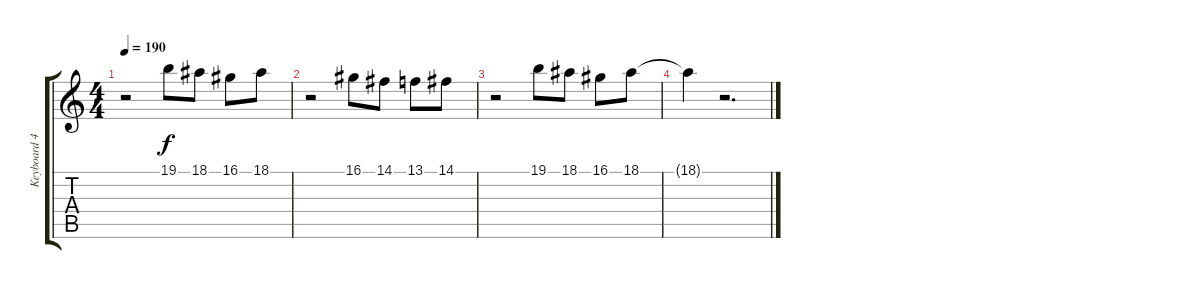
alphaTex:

\track ("Keyboard 4" "Keyboard 4") {instrument pad1newage}
\staff {score tabs}
\tuning (E4 B3 G3 D3 A2 E2) {hide}
\ts (4 4)
\tempo 190
\clef g2
\ks c
r.2{dy f} 19.1.8 18.1.8 16.1.8 18.1.8 |
r.2 16.1.8 14.1.8 13.1.8 14.1.8 |
r.2 19.1.8 18.1.8 16.1.8 18.1.8 |
18.1{t}.4 r.2{d}
